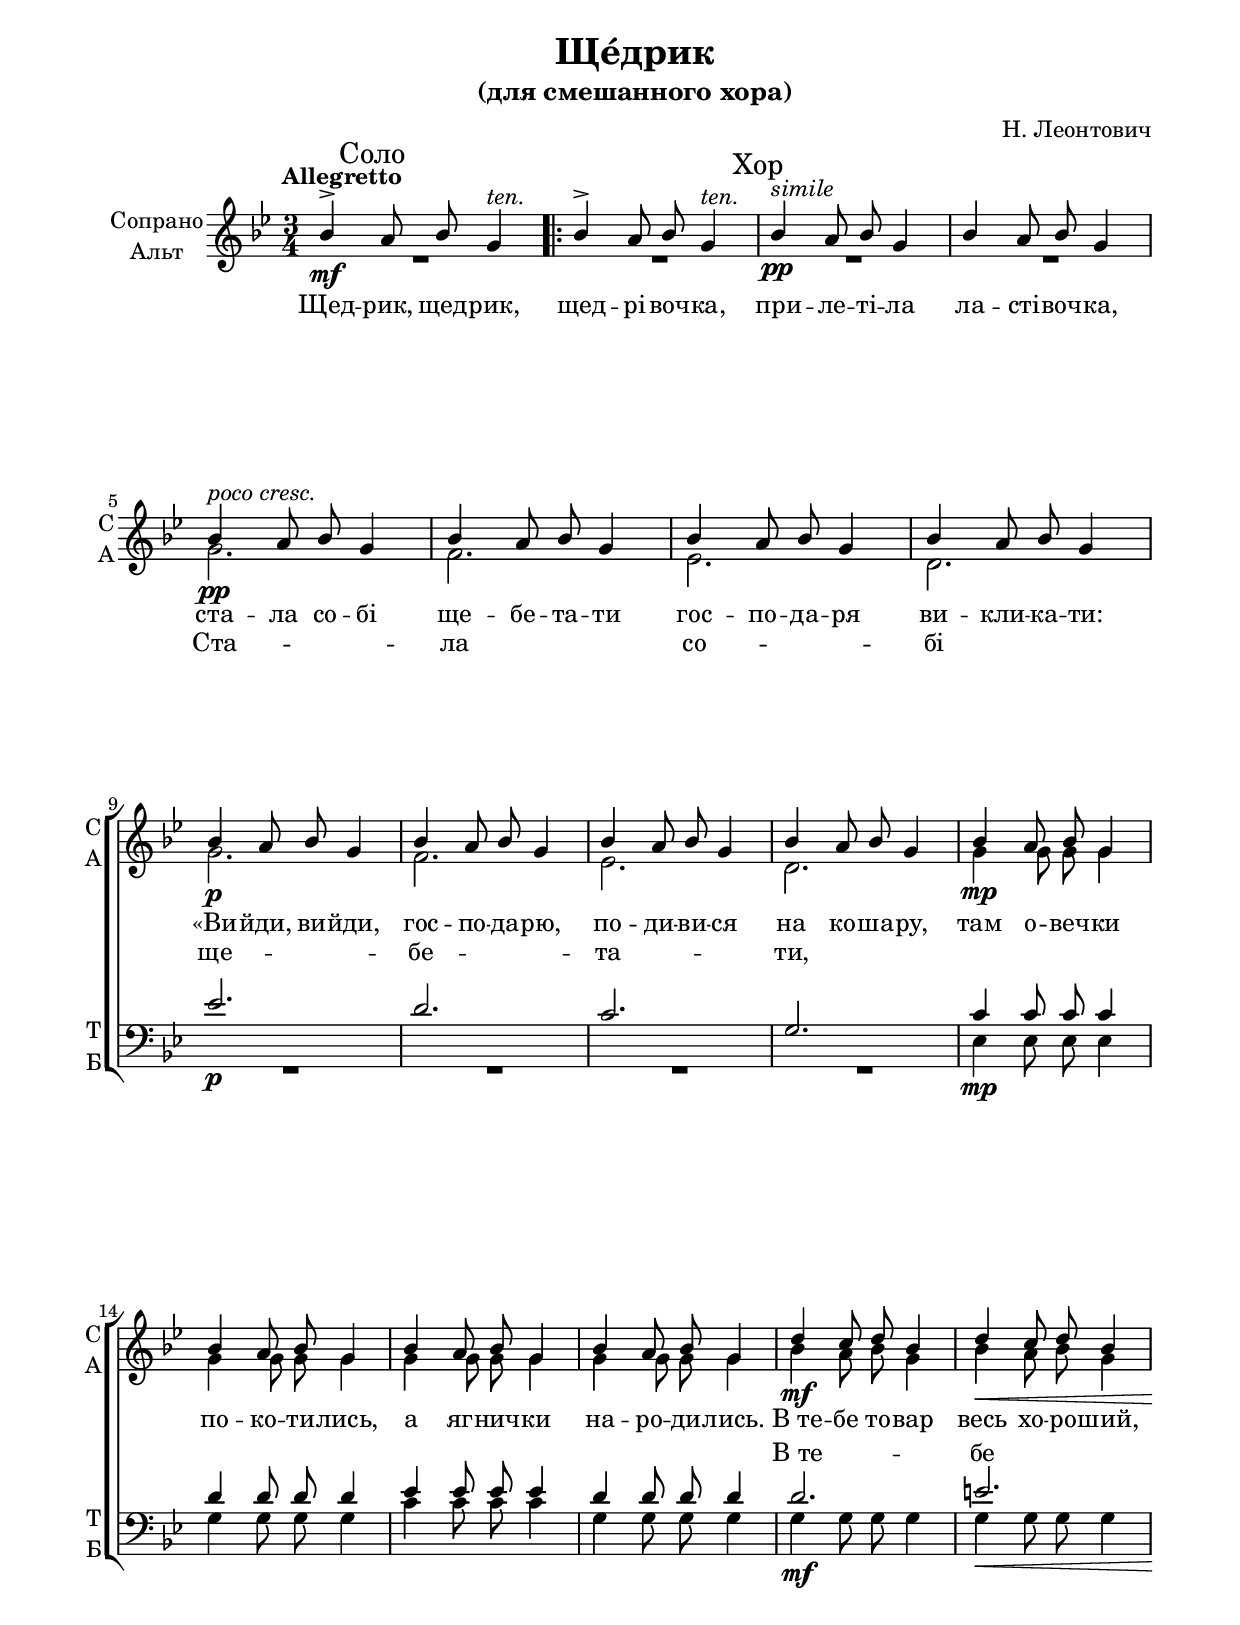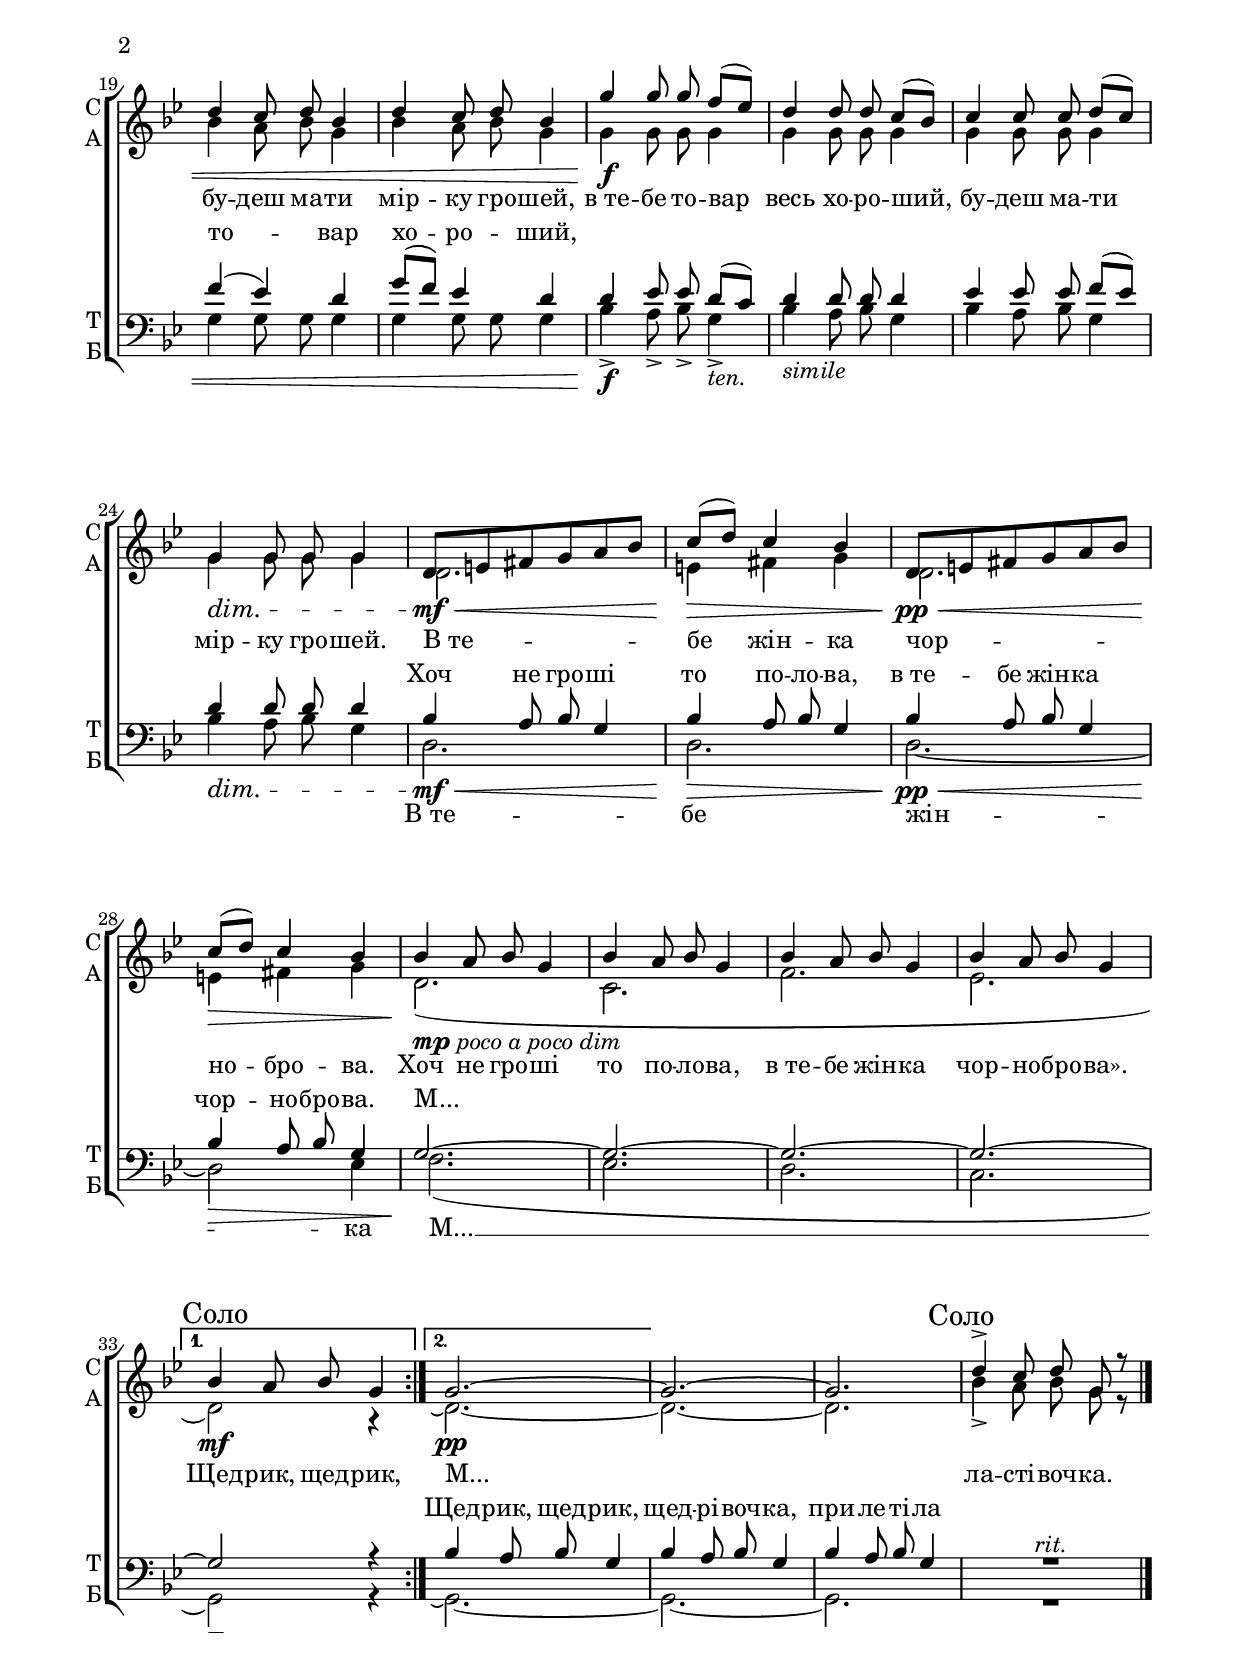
\version "2.18.2"

% закомментируйте строку ниже, чтобы получался pdf с навигацией
#(ly:set-option 'point-and-click #f)
#(ly:set-option 'midi-extension "mid")

%#(set-global-staff-size 19)
\paper {
  #(set-default-paper-size "a4")
  top-margin = 10
  left-margin = 20
  right-margin = 15
  bottom-margin = 15
  ragged-bottom = ##f
  ragged-last-bottom = ##f
  #(include-special-characters)
}

\header {
  title = "Щéдрик"
  subtitle = "(для смешанного хора)"
  arranger = "Н. Леонтович"
  % Удалить строку версии LilyPond 
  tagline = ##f
}

\layout {
  \context {
    \Score
    autoBeaming = ##f
  }
}

global = {
  \key g \minor \time 3/4
}

ten = \markup\italic ten.

PartPOneVoiceOne =  \relative bes' {
  \global
  \tempo Allegretto
  bes4\mf-> \mark "Соло" a8 bes8 g4^\ten \repeat volta
  2 {
    | % 2
    bes4-> a8 bes8 g4^\ten | % 3
    \mark Хор bes4\pp^\markup\italic simile a8 bes8 g4 | % 4
    bes4 a8 bes8 g4 | % 5
    bes4^\markup\italic"poco cresc." a8 bes8 g4 | % 6
    bes4 a8 bes8 g4 | % 7
    bes4 a8 bes8 g4 | % 8
    bes4 a8 bes8 g4 | % 9 \break
    bes4 a8 bes8 g4 | \barNumberCheck #10
    bes4 a8 bes8 g4 | % 11
    bes4 a8 bes8 g4 | % 12
    bes4 a8 bes8 g4 | % 13
    bes4\mp a8 bes8 g4 | % 14
    bes4 a8 bes8 g4 | % 15
    bes4 a8 bes8 g4 | % 16
    bes4 a8 bes8 g4 | % 17
    d'4\mf c8 d8 bes4 | % 18
    d4\< c8 d8 bes4 | % 19
    d4 c8 d8 bes4 | \barNumberCheck #20
    d4 c8 d8 bes4 | % 21
    g'4\f g8 g8 f8([ es8 ]) | % 22
    d4 d8 d8 c8([ bes8 ]) | % 23
    c4 c8 c8 d8([ c8 ]) | % 24
    g4\dim g8 g8 g4 | % 25
    d8\mf\< [ e8 fis8 g8 a8 bes8 ] | % 26
    c8([\> d8 ]) c4 bes4 | % 27
    d,8\pp\< [ e8 fis8 g8 a8 bes8 ] | % 28
    c8([\> d8 ]) c4 bes4 | % 29
    bes4\!_\markup{\dynamic mp \italic "poco a poco dim"} a8 bes8 g4 | \barNumberCheck #30
    bes4 a8 bes8 g4 | % 31
    bes4 a8 bes8 g4 | % 32
    bes4 a8 bes8 g4 | % 33
  }
  \alternative {
    {
      \mark Соло bes4\mf a8 bes8 g4 | % 2
    }
    {
      | % 34
      g2.\pp ~
    }
  } | % 35
  g2. ~ | % 36
  g2. | % 37
  \mark Соло d'4-> c8 d8 g,8 r8 \bar "|."
}

PartPOneVoiceTwo =  \relative g' {
  \global 
  R2. \repeat volta 2 {
    R2.*3 | % 5
    g2.\pp | % 6
    f2. | % 7
    es2. | % 8
    d2. | % 9
    g2.\p | \barNumberCheck #10
    f2. | % 11
    es2. | % 12
    d2. | % 13
    g4 g8 g8 g4 | % 14
    g4 g8 g8 g4 | % 15
    g4 g8 g8 g4 | % 16
    g4 g8 g8 g4 | % 17
    bes4 a8 bes8 g4 | % 18
    bes4 a8 bes8 g4 | % 19
    bes4 a8 bes8 g4 | \barNumberCheck #20
    bes4 a8 bes8 g4 | % 21
    g4 g8 g8 g4 | % 22
    g4 g8 g8 g4 | % 23
    g4 g8 g8 g4 | % 24
    g4 g8 g8 g4 | % 25
    d2. | % 26
    e4 fis4 g4 | % 27
    d2. | % 28
    e4 fis4 g4 | % 29
    d2.( | \barNumberCheck #30
    c2.  | % 31
    f2. | % 32
    es2. | % 33
    
  }
  \alternative {
    {
      d2) r4
    }
    {
      | % 34
      d2.\repeatTie ~
    }
  } | % 35
  d2. ~ | % 36
  d2. | % 37
  bes'4-> a8 bes8 g8 r8 \bar "|."
}

PartPTwoVoiceOne =  \relative es' {
  \global
  R2. \repeat volta 2 {
    R2.*7 | % 9
    es2.\p | \barNumberCheck #10
    d2. | % 11
    c2. | % 12
    g2. | % 13
    c4 c8 c8 c4 | % 14
    d4 d8 d8 d4 | % 15
    es4 es8 es8 es4 | % 16
    d4 d8 d8 d4 | % 17
    d2.\mf | % 18
    e2.\< | % 19
    f4( es4) d4 | \barNumberCheck #20
    g8( [ f8 ]) es4 d4 | % 21
    d4\f es8 es8 d8([ c8 )] | % 22
    d4 d8 d8 d4 | % 23
    es4 es8 es8 f8([ es8 )] | % 24
    d4\dim d8 d8 d4 | % 25
    bes4\mf\< a8 bes8 g4 | % 26
    bes4\> a8 bes8 g4 | % 27
    bes4\pp\< a8 bes8 g4 | % 28
    bes4\> a8 bes8 g4 | % 29
    g2.\! ~ | \barNumberCheck #30
    g2. ~ | % 31
    g2. ~ | % 32
    g2. ~ | % 33
    
  }
  \alternative {
    {
      g2 r4
    }
    {
      | % 34
      bes4 a8 bes8 g4
    }
  } | % 35
  bes4 a8 bes8 g4 | % 36
  bes4 a8 bes8 g4 R2.^\markup\italic rit. \bar "|."
}

PartPTwoVoiceTwo =  \relative es {
  \global
  R2. \repeat volta 2 {
    R2.*7 \break R2.*4 | % 13
    es4\mp es8 es8 es4 | % 14
    g4 g8 g8 g4 | % 15
    c4 c8 c8 c4 | % 16
    g4 g8 g8 g4 | % 17
    g4 g8 g8 g4 | % 18
    g4 g8 g8 g4 | % 19
    g4 g8 g8 g4 | \barNumberCheck #20
    g4 g8 g8 g4 | % 21
    bes4-> a8-> bes8-> g4->_\ten | % 22
    bes4_\markup\italic"simile" a8 bes8 g4 | % 23
    bes4 a8 bes8 g4 | % 24
    bes4 a8 bes8 g4 | % 25
    d2. | % 26
    d2. | % 27
    d2. ~ | % 28
    d2 es4 | % 29
    f2.( | \barNumberCheck #30
    es2.| % 31
    d2. | % 32
    c2. | % 33
    
  }
  \alternative {
    {
      g2) r4 
    }
    {
      | % 34
      g2.\repeatTie ~
    }
  } | % 35
  g2. ~ | % 36
  g2. R2. \bar "|."
}

vs = \lyricmode {
  Щед -- рик, щед -- рик, щед -- рi -- воч -- ка, при -- ле -- тi -- ла ла -- стi -- воч -- ка,
  ста -- ла со -- бi ще -- бе -- та -- ти гос -- по -- да -- ря ви -- кли -- ка -- ти:
  &flqq;Ви -- йди, ви -- йди, гос -- по -- да -- рю, по -- ди -- ви -- ся на ко -- ша -- ру,
  там о -- веч -- ки по -- ко -- ти -- лись,
  а яг -- нич -- ки на -- ро -- ди -- лись.
  В_те -- бе то -- вар весь хо -- ро -- ший,
  бу -- деш ма -- ти мiр -- ку гро -- шей,
  в_те -- бе то -- вар весь хо -- ро -- ший,
  бу -- деш ма -- ти мiр -- ку гро -- шей.
  В_те -- бе жiн -- ка чор -- но -- бро -- ва.
  Хоч не гро -- шi то по -- ло -- ва,
  в_те -- бе жiн -- ка чор -- но -- бро -- ва&frqq;.
  Щед -- рик, щед -- рик,
  М...
  ла -- стi -- воч -- ка.
}

va = \lyricmode {
  Ста -- ла со -- бi ще -- бе -- та -- ти,
  
  
  
}
vt = \lyricmode {
  
  \repeat unfold 20 \skip 1
  В_те -- бе то -- вар хо -- ро -- ший,
  \repeat unfold 16 \skip 1
  Хоч не гро -- шi то по -- ло -- ва,
  в_те -- бе жiн -- ка чор -- но -- бро -- ва. М... 
  Щед -- рик, щед -- рик, щед -- рi -- воч -- ка, при -- ле -- тi -- ла
}
vb = \lyricmode {
    \repeat unfold 48 \skip 1

  В_те -- бе жiн -- ка М... __
}


% The score definition
\score {
  <<
    \new ChoirStaff <<
      \new Staff <<
        \set Staff.instrumentName = \markup { \center-column { \line {"Сопрано"} \line {"Альт"} } }
        \set Staff.shortInstrumentName = \markup { \center-column { \line {"С"} \line {"А"} } }
        <<
          \new Voice = "soprano" { \clef treble \voiceOne \PartPOneVoiceOne }
          \new Voice = "alt" { \voiceTwo \PartPOneVoiceTwo }
        >>
        \new Lyrics \lyricsto "soprano" \vs
        \new Lyrics \lyricsto "alt" \va
      >>
      \new Staff = "tb" \with {
        instrumentName = \markup { \center-column { \line {"Тенор"} \line {"Бас"} } }
        shortInstrumentName = \markup { \center-column { \line {"Т"} \line {"Б"} } }
      }
        <<
          \new Voice = "tenor" { \clef bass \voiceOne \PartPTwoVoiceOne }
          \new Voice = "bass" { \voiceTwo \PartPTwoVoiceTwo }
        >>
        \new Lyrics \with { alignAboveContext = "tb" } \lyricsto "tenor" \vt
        \new Lyrics \lyricsto "bass" \vb
    >>

  >>
  \layout {
    \context {
    \Staff \RemoveEmptyStaves
    \override VerticalAxisGroup.remove-first = ##t
    }
  }
  \midi {
    \tempo 4=240
  }
}

